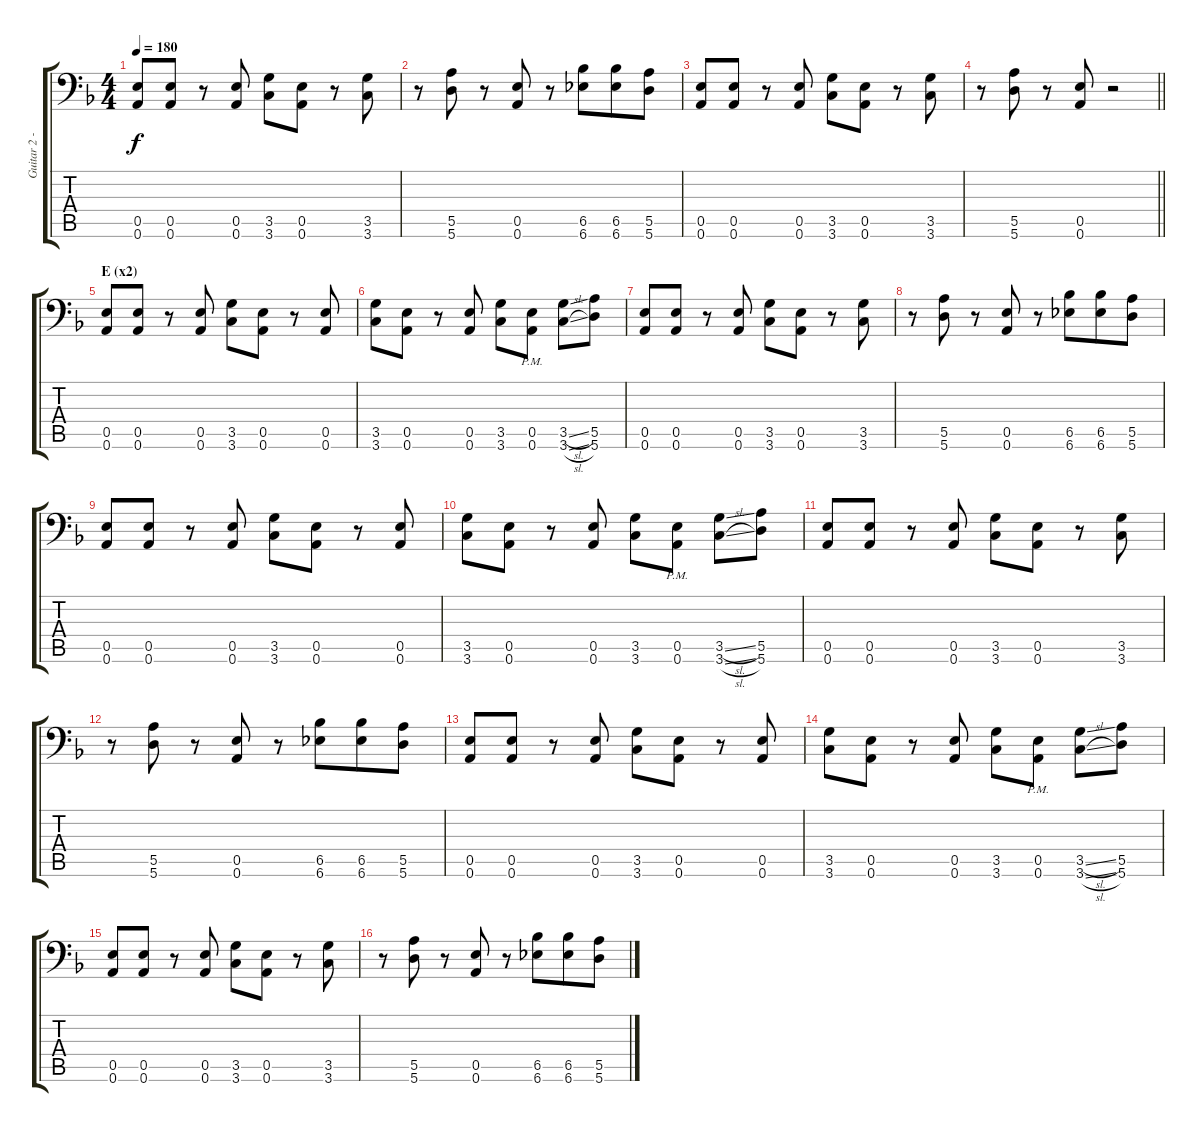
\track ("Guitar 2 - Uruha" "Guitar 2 -") {instrument distortionguitar}
\staff {score tabs}
\tuning (B3 Gb3 D3 A2 E2 A1) {hide}
\ts (4 4)
\tempo 180
\clef f4
\ks f
(0.5 0.6).8{dy f} (0.5 0.6).8 r.8 (0.5 0.6).8 (3.5 3.6).8 (0.5 0.6).8 r.8 (3.5 3.6).8 |
r.8 (5.5 5.6).8 r.8 (0.5 0.6).8 r.8 (6.5 6.6).8{beam merge} (6.5 6.6).8 (5.5 5.6).8 |
(0.5 0.6).8 (0.5 0.6).8 r.8 (0.5 0.6).8 (3.5 3.6).8 (0.5 0.6).8 r.8 (3.5 3.6).8 |
\barLineRight lightlight
r.8 (5.5 5.6).8 r.8 (0.5 0.6).8 r.2 |
\section ("" "E (x2)")
(0.5 0.6).8 (0.5 0.6).8 r.8 (0.5 0.6).8 (3.5 3.6).8 (0.5 0.6).8 r.8 (0.5 0.6).8 |
(3.5 3.6).8 (0.5 0.6).8 r.8 (0.5 0.6).8 (3.5 3.6).8 (0.5{pm} 0.6{pm}).8 (3.5{sl} 3.6{sl}).8 (5.5 5.6).8 |
(0.5 0.6).8 (0.5 0.6).8 r.8 (0.5 0.6).8 (3.5 3.6).8 (0.5 0.6).8 r.8 (3.5 3.6).8 |
r.8 (5.5 5.6).8 r.8 (0.5 0.6).8 r.8 (6.5 6.6).8{beam merge} (6.5 6.6).8 (5.5 5.6).8 |
(0.5 0.6).8 (0.5 0.6).8 r.8 (0.5 0.6).8 (3.5 3.6).8 (0.5 0.6).8 r.8 (0.5 0.6).8 |
(3.5 3.6).8 (0.5 0.6).8 r.8 (0.5 0.6).8 (3.5 3.6).8 (0.5{pm} 0.6{pm}).8 (3.5{sl} 3.6{sl}).8 (5.5 5.6).8 |
(0.5 0.6).8 (0.5 0.6).8 r.8 (0.5 0.6).8 (3.5 3.6).8 (0.5 0.6).8 r.8 (3.5 3.6).8 |
r.8 (5.5 5.6).8 r.8 (0.5 0.6).8 r.8 (6.5 6.6).8{beam merge} (6.5 6.6).8 (5.5 5.6).8 |
(0.5 0.6).8 (0.5 0.6).8 r.8 (0.5 0.6).8 (3.5 3.6).8 (0.5 0.6).8 r.8 (0.5 0.6).8 |
(3.5 3.6).8 (0.5 0.6).8 r.8 (0.5 0.6).8 (3.5 3.6).8 (0.5{pm} 0.6{pm}).8 (3.5{sl} 3.6{sl}).8 (5.5 5.6).8 |
(0.5 0.6).8 (0.5 0.6).8 r.8 (0.5 0.6).8 (3.5 3.6).8 (0.5 0.6).8 r.8 (3.5 3.6).8 |
r.8 (5.5 5.6).8 r.8 (0.5 0.6).8 r.8 (6.5 6.6).8{beam merge} (6.5 6.6).8 (5.5 5.6).8
